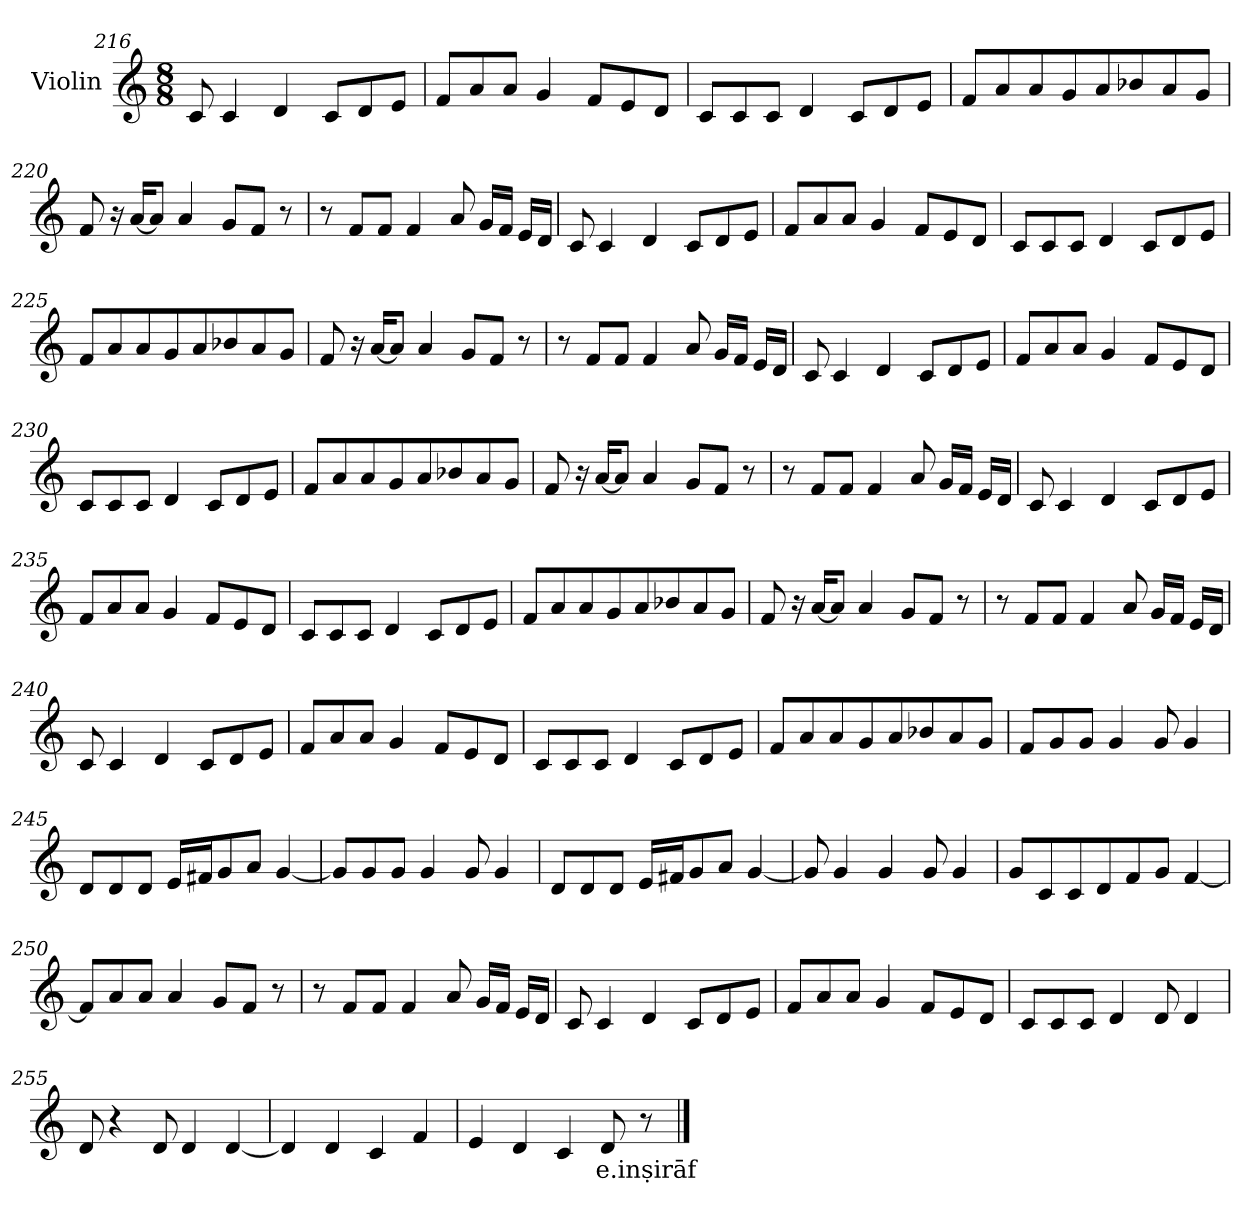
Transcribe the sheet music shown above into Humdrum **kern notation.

**kern	**text
*part1	*part1
*staff1	*staff1
*I"Violin	*
*clefG2	*
*k[]	*
*M8/8	*
=216	=216
8c/	.
4c/	.
4d/	.
8c/L	.
8d/	.
8e/J	.
!!LO:LB:g=z
=217	=217
8f/L	.
8a/	.
8a/J	.
4g/	.
8f/L	.
8e/	.
8d/J	.
=218	=218
8c/L	.
8c/	.
8c/J	.
4d/	.
8c/L	.
8d/	.
8e/J	.
=219	=219
8f/L	.
8a/	.
8a/	.
8g/	.
8a/	.
8b-X/	.
8a/	.
8g/J	.
=220	=220
8f/	.
16r	.
[16a/KL	.
8a/J]	.
4a/	.
8g/L	.
8f/J	.
8r	.
!!LO:PB:g=z
=221	=221
8r	.
8f/L	.
8f/J	.
4f/	.
8a/	.
16g/LL	.
16f/JJ	.
16e/LL	.
16d/JJ	.
=222	=222
8c/	.
4c/	.
4d/	.
8c/L	.
8d/	.
8e/J	.
=223	=223
8f/L	.
8a/	.
8a/J	.
4g/	.
8f/L	.
8e/	.
8d/J	.
=224	=224
8c/L	.
8c/	.
8c/J	.
4d/	.
8c/L	.
8d/	.
8e/J	.
!!LO:LB:g=z
=225	=225
8f/L	.
8a/	.
8a/	.
8g/	.
8a/	.
8b-X/	.
8a/	.
8g/J	.
=226	=226
8f/	.
16r	.
[16a/KL	.
8a/J]	.
4a/	.
8g/L	.
8f/J	.
8r	.
=227	=227
8r	.
8f/L	.
8f/J	.
4f/	.
8a/	.
16g/LL	.
16f/JJ	.
16e/LL	.
16d/JJ	.
=228	=228
8c/	.
4c/	.
4d/	.
8c/L	.
8d/	.
8e/J	.
!!LO:LB:g=z
=229	=229
8f/L	.
8a/	.
8a/J	.
4g/	.
8f/L	.
8e/	.
8d/J	.
=230	=230
8c/L	.
8c/	.
8c/J	.
4d/	.
8c/L	.
8d/	.
8e/J	.
=231	=231
8f/L	.
8a/	.
8a/	.
8g/	.
8a/	.
8b-X/	.
8a/	.
8g/J	.
=232	=232
8f/	.
16r	.
[16a/KL	.
8a/J]	.
4a/	.
8g/L	.
8f/J	.
8r	.
!!LO:LB:g=z
=233	=233
8r	.
8f/L	.
8f/J	.
4f/	.
8a/	.
16g/LL	.
16f/JJ	.
16e/LL	.
16d/JJ	.
=234	=234
8c/	.
4c/	.
4d/	.
8c/L	.
8d/	.
8e/J	.
=235	=235
8f/L	.
8a/	.
8a/J	.
4g/	.
8f/L	.
8e/	.
8d/J	.
=236	=236
8c/L	.
8c/	.
8c/J	.
4d/	.
8c/L	.
8d/	.
8e/J	.
!!LO:LB:g=z
=237	=237
8f/L	.
8a/	.
8a/	.
8g/	.
8a/	.
8b-X/	.
8a/	.
8g/J	.
=238	=238
8f/	.
16r	.
[16a/KL	.
8a/J]	.
4a/	.
8g/L	.
8f/J	.
8r	.
=239	=239
8r	.
8f/L	.
8f/J	.
4f/	.
8a/	.
16g/LL	.
16f/JJ	.
16e/LL	.
16d/JJ	.
=240	=240
8c/	.
4c/	.
4d/	.
8c/L	.
8d/	.
8e/J	.
!!LO:LB:g=z
=241	=241
8f/L	.
8a/	.
8a/J	.
4g/	.
8f/L	.
8e/	.
8d/J	.
=242	=242
8c/L	.
8c/	.
8c/J	.
4d/	.
8c/L	.
8d/	.
8e/J	.
=243	=243
8f/L	.
8a/	.
8a/	.
8g/	.
8a/	.
8b-X/	.
8a/	.
8g/J	.
=244	=244
8f/L	.
8g/	.
8g/J	.
4g/	.
8g/	.
4g/	.
!!LO:LB:g=z
=245	=245
8d/L	.
8d/	.
8d/J	.
16e/LL	.
16f#X/J	.
8g/	.
8a/J	.
[4g/	.
=246	=246
8g/L]	.
8g/	.
8g/J	.
4g/	.
8g/	.
4g/	.
=247	=247
8d/L	.
8d/	.
8d/J	.
16e/LL	.
16f#X/J	.
8g/	.
8a/J	.
[4g/	.
=248	=248
8g/]	.
4g/	.
4g/	.
8g/	.
4g/	.
!!LO:LB:g=z
=249	=249
8g/L	.
8c/	.
8c/	.
8d/	.
8f/	.
8g/J	.
[4f/	.
=250	=250
8f/L]	.
8a/	.
8a/J	.
4a/	.
8g/L	.
8f/J	.
8r	.
=251	=251
8r	.
8f/L	.
8f/J	.
4f/	.
8a/	.
16g/LL	.
16f/JJ	.
16e/LL	.
16d/JJ	.
=252	=252
8c/	.
4c/	.
4d/	.
8c/L	.
8d/	.
8e/J	.
!!LO:PB:g=z
=253	=253
8f/L	.
8a/	.
8a/J	.
4g/	.
8f/L	.
8e/	.
8d/J	.
=254	=254
8c/L	.
8c/	.
8c/J	.
4d/	.
8d/	.
4d/	.
=255	=255
8d/	.
4r	.
8d/	.
4d/	.
[4d/	.
=256	=256
4d/]	.
4d/	.
4c/	.
4f/	.
=257	=257
4e/	.
4d/	.
4c/	.
!	!LO:LY:b
8d/	e.inṣirāf
8r	.
==	==
*-	*-
